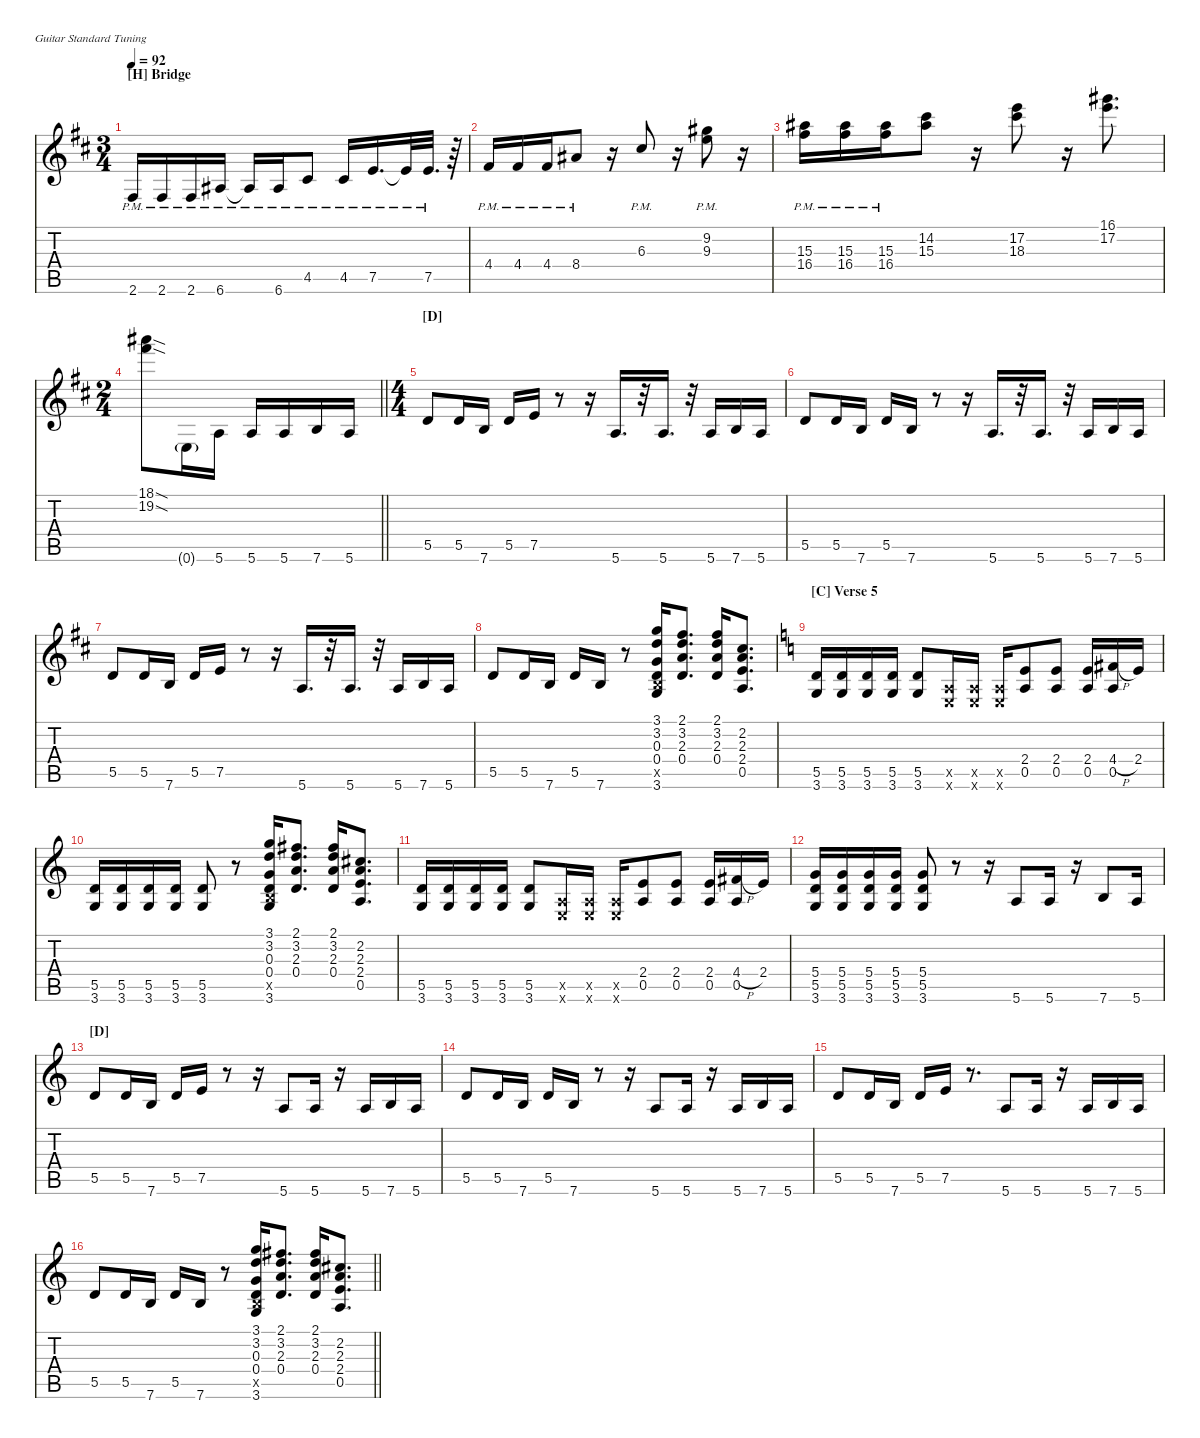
\hideDynamics
\bracketExtendMode nobrackets
\singleTrackTrackNamePolicy hidden
\multiTrackTrackNamePolicy hidden
\firstSystemTrackNameMode fullname
\firstSystemTrackNameOrientation horizontal
\otherSystemsTrackNameOrientation horizontal
\track ("Electric Guitar" "E-Gt") {instrument distortionguitar}
\staff {score tabs}
\tuning (E4 B3 G3 D3 A2 E2)
\ts (3 4)
\section ("H" "Bridge")
\tempo 92
\clef g2
\scale
0.295775
\ks d
2.6{pm acc #}.16{dy ff instrument distortionguitar beam Up} 2.6{pm acc #}.16{beam Up} 2.6{pm acc #}.16{beam Up} 6.6{pm acc #}.16{beam Up} 6.6{pm t acc #}.16{beam Up} 6.6{pm acc #}.16{beam Up} 4.5{pm acc #}.8{beam Up} 4.5{pm acc #}.16{beam Up} 7.5{pm acc forcenatural}.16{d beam Up} 7.5{pm t acc forcenatural}.32{beam Up} 7.5{pm acc forcenatural}.32{d beam Up} r.64{beam Up} |
\scale
0.295775 4.4{pm acc #}.16{beam Up} 4.4{pm acc #}.16{beam Up} 4.4{pm acc #}.16{beam Up} 8.4{pm acc #}.8{beam Up} r.16{beam Up} 6.3{pm acc #}.8{beam Down} r.16{beam Down} (9.3{pm acc forcenatural} 9.2{acc #}).8{beam Down} r.16{beam Down} |
\scale
0.295775 (16.4{pm acc #} 15.3{acc #}).16{beam Down} (16.4{pm acc #} 15.3{acc #}).16{beam Down} (16.4{pm acc #} 15.3{acc #}).16{beam Down} (14.2{acc #} 15.3{acc #}).8{beam Down} r.16{beam Down} (18.3{acc #} 17.2{acc forcenatural}).8{beam Down} r.16{beam Down} (16.1{acc #} 17.2{acc forcenatural}).8{d beam Down} |
\ts (2 4)
\scale
0.408451
\barLineRight lightlight
(19.2{sod acc #} 18.1{sod acc #}).8{dy f beam Down} 0.6{g acc forcenatural}.16{beam Down} 5.6{acc forcenatural}.16{beam Down} 5.6{acc forcenatural}.16{beam Up} 5.6{acc forcenatural}.16{beam Up} 7.6{acc forcenatural}.16{beam Up} 5.6{acc forcenatural}.16{beam Up} |
\ts (4 4)
\section ("D" "")
\scale
0.408451 5.5{acc forcenatural}.8{beam Up} 5.5{acc forcenatural}.16{beam Up} 7.6{acc forcenatural}.16{beam Up} 5.5{acc forcenatural}.16{beam Up} 7.5{acc forcenatural}.16{beam Up} r.8{beam Up} r.16{beam Up} 5.6{acc forcenatural}.16{d beam Up} r.32{beam Up} 5.6{acc forcenatural}.16{d beam Up} r.32{beam Up} 5.6{acc forcenatural}.16{beam Up} 7.6{acc forcenatural}.16{beam Up} 5.6{acc forcenatural}.16{beam Up} |
\scale
0.295775 5.5{acc forcenatural}.8{beam Up} 5.5{acc forcenatural}.16{beam Up} 7.6{acc forcenatural}.16{beam Up} 5.5{acc forcenatural}.16{beam Up} 7.6{acc forcenatural}.16{beam Up} r.8{beam Up} r.16{beam Up} 5.6{acc forcenatural}.16{d beam Up} r.32{beam Up} 5.6{acc forcenatural}.16{d beam Up} r.32{beam Up} 5.6{acc forcenatural}.16{beam Up} 7.6{acc forcenatural}.16{beam Up} 5.6{acc forcenatural}.16{beam Up} |
\scale
0.295775 5.5{acc forcenatural}.8{beam Up} 5.5{acc forcenatural}.16{beam Up} 7.6{acc forcenatural}.16{beam Up} 5.5{acc forcenatural}.16{beam Up} 7.5{acc forcenatural}.16{beam Up} r.8{beam Up} r.16{beam Up} 5.6{acc forcenatural}.16{d beam Up} r.32{beam Up} 5.6{acc forcenatural}.16{d beam Up} r.32{beam Up} 5.6{acc forcenatural}.16{beam Up} 7.6{acc forcenatural}.16{beam Up} 5.6{acc forcenatural}.16{beam Up} |
\scale
0.307317 5.5{acc forcenatural}.8{beam Up} 5.5{acc forcenatural}.16{beam Up} 7.6{acc forcenatural}.16{beam Up} 5.5{acc forcenatural}.16{beam Up} 7.6{acc forcenatural}.16{beam Up} r.8{beam Up} (3.1{acc forcenatural} 3.2{acc forcenatural} 0.3{acc forcenatural} 0.4{acc forcenatural} 2.5{x acc forcenatural} 3.6{acc forcenatural}).16{dy ff beam Up} (2.1{acc #} 3.2{acc forcenatural} 2.3{acc forcenatural} 0.4{acc forcenatural}).8{d beam Up} (2.1{acc #} 3.2{acc forcenatural} 2.3{acc forcenatural} 0.4{acc forcenatural}).16{beam Up} (2.2{acc #} 2.3{acc forcenatural} 2.4{acc forcenatural} 0.5{acc forcenatural}).8{d beam Up} |
\section ("C" "Verse 5")
\scale
0.385366
\ks c
(5.5 3.6).16{dy mf beam Up} (5.5 3.6).16{beam Up} (5.5 3.6).16{beam Up} (5.5 3.6).16{beam Up} (5.5 3.6).8{beam Up} (0.5{x} 0.6{x}).16{beam Up} (0.5{x} 0.6{x}).16{beam Up} (0.5{x} 0.6{x}).16{beam Up} (2.4 0.5).8{beam Up} (2.4 0.5).8{beam Up} (2.4 0.5).16{beam Up} (4.4{h acc #} 0.5).16{beam Up} 2.4.16{beam Up} |
\scale
0.307317 (5.5 3.6).16{beam Up} (5.5 3.6).16{beam Up} (5.5 3.6).16{beam Up} (5.5 3.6).16{beam Up} (5.5 3.6).8{beam Up} r.8{beam Up} (3.1 3.2 0.3 0.4 2.5{x} 3.6).16{dy f beam Up} (2.1{acc #} 3.2 2.3 0.4).8{d beam Up} (2.1{acc #} 3.2 2.3 0.4).16{beam Up} (2.2{acc #} 2.3 2.4 0.5).8{d beam Up} |
\scale
0.333333 (5.5 3.6).16{dy mf beam Up} (5.5 3.6).16{beam Up} (5.5 3.6).16{beam Up} (5.5 3.6).16{beam Up} (5.5 3.6).8{beam Up} (0.5{x} 0.6{x}).16{beam Up} (0.5{x} 0.6{x}).16{beam Up} (0.5{x} 0.6{x}).16{beam Up} (2.4 0.5).8{beam Up} (2.4 0.5).8{beam Up} (2.4 0.5).16{beam Up} (4.4{h acc #} 0.5).16{beam Up} 2.4.16{beam Up} |
\scale
0.333333 (5.4 5.5 3.6).16{beam Up} (5.4 5.5 3.6).16{beam Up} (5.4 5.5 3.6).16{beam Up} (5.4 5.5 3.6).16{beam Up} (5.4 5.5 3.6).8{beam Up} r.8{beam Up} r.16{beam Up} 5.6.8{dy f beam Up} 5.6.16{beam Up} r.16{beam Up} 7.6.8{beam Up} 5.6.16{beam Up} |
\section ("D" "")
\scale
0.333333 5.5.8{beam Up} 5.5.16{beam Up} 7.6.16{beam Up} 5.5.16{beam Up} 7.5.16{beam Up} r.8{beam Up} r.16{beam Up} 5.6.8{beam Up} 5.6.16{beam Up} r.16{beam Up} 5.6.16{beam Up} 7.6.16{beam Up} 5.6.16{beam Up} |
\scale
0.333333 5.5.8{beam Up} 5.5.16{beam Up} 7.6.16{beam Up} 5.5.16{beam Up} 7.6.16{beam Up} r.8{beam Up} r.16{beam Up} 5.6.8{beam Up} 5.6.16{beam Up} r.16{beam Up} 5.6.16{beam Up} 7.6.16{beam Up} 5.6.16{beam Up} |
\scale
0.333333 5.5.8{beam Up} 5.5.16{beam Up} 7.6.16{beam Up} 5.5.16{beam Up} 7.5.16{beam Up} r.8{d beam Up} 5.6.8{beam Up} 5.6.16{beam Up} r.16{beam Up} 5.6.16{beam Up} 7.6.16{beam Up} 5.6.16{beam Up} |
\scale
0.333333
\barLineRight lightlight
5.5.8{beam Up} 5.5.16{beam Up} 7.6.16{beam Up} 5.5.16{beam Up} 7.6.16{beam Up} r.8{beam Up} (3.1 3.2 0.3 0.4 2.5{x} 3.6).16{beam Up} (2.1{acc #} 3.2 2.3 0.4).8{d beam Up} (2.1{acc #} 3.2 2.3 0.4).16{beam Up} (2.2{acc #} 2.3 2.4 0.5).8{d beam Up}
